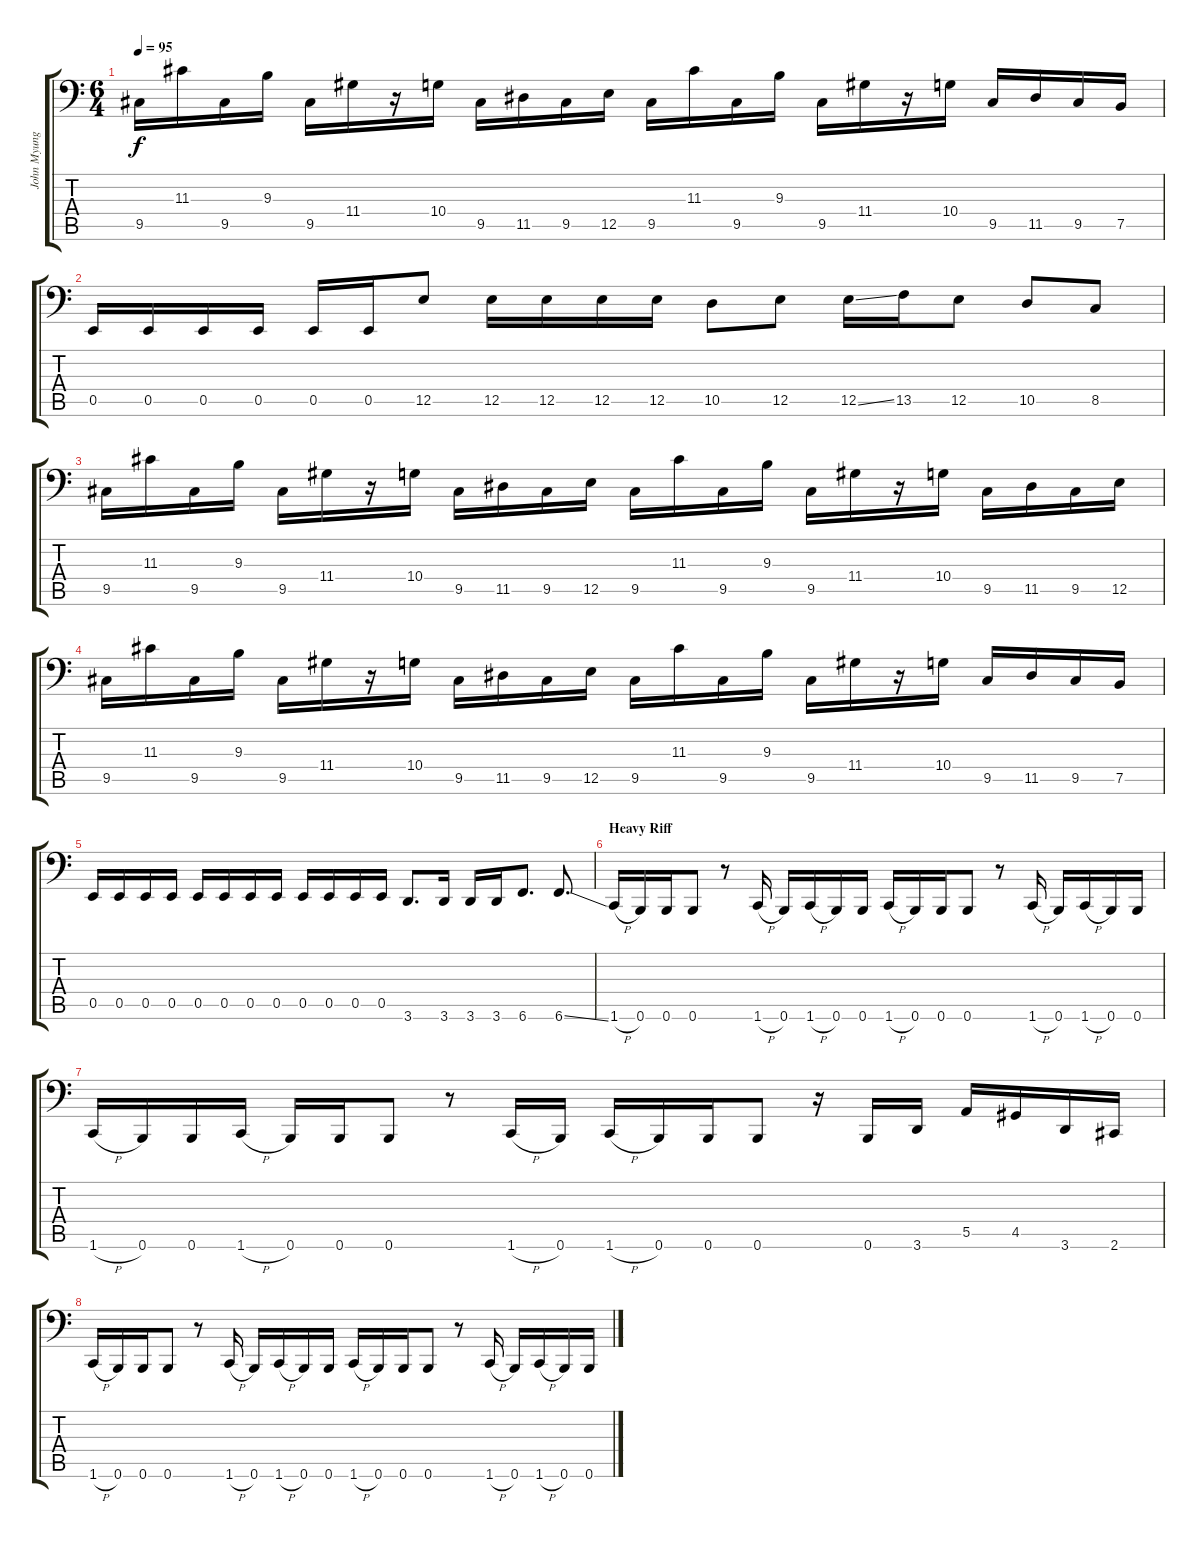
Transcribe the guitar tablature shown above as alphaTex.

\track ("John Myung" "John Myung") {instrument electricbassfinger}
\staff {score tabs}
\tuning (C3 G2 D2 A1 E1 B0) {hide}
\ts (6 4)
\tempo 95
\clef f4
\ks c
9.5.16{dy f} 11.3.16 9.5.16 9.3.16 9.5.16 11.4.16 r.16 10.4.16 9.5.16 11.5.16 9.5.16 12.5.16 9.5.16 11.3.16 9.5.16 9.3.16 9.5.16 11.4.16 r.16 10.4.16 9.5.16 11.5.16 9.5.16 7.5.16 |
0.5.16 0.5.16 0.5.16 0.5.16 0.5.16 0.5.16 12.5.8 12.5.16 12.5.16 12.5.16 12.5.16 10.5.8 12.5.8 12.5{ss}.16 13.5.16 12.5.8 10.5.8 8.5.8 |
9.5.16 11.3.16 9.5.16 9.3.16 9.5.16 11.4.16 r.16 10.4.16 9.5.16 11.5.16 9.5.16 12.5.16 9.5.16 11.3.16 9.5.16 9.3.16 9.5.16 11.4.16 r.16 10.4.16 9.5.16 11.5.16 9.5.16 12.5.16 |
9.5.16 11.3.16 9.5.16 9.3.16 9.5.16 11.4.16 r.16 10.4.16 9.5.16 11.5.16 9.5.16 12.5.16 9.5.16 11.3.16 9.5.16 9.3.16 9.5.16 11.4.16 r.16 10.4.16 9.5.16 11.5.16 9.5.16 7.5.16 |
0.5.16 0.5.16 0.5.16 0.5.16 0.5.16 0.5.16 0.5.16 0.5.16 0.5.16 0.5.16 0.5.16 0.5.16 3.6.8{d} 3.6.16 3.6.16 3.6.16 6.6.8{d} 6.6{ss}.8{d} |
\section ("" "Heavy Riff")
1.6{h}.16 0.6.16 0.6.16 0.6.8 r.8 1.6{h}.16 0.6.16 1.6{h}.16 0.6.16 0.6.16 1.6{h}.16 0.6.16 0.6.16 0.6.8 r.8 1.6{h}.16 0.6.16 1.6{h}.16 0.6.16 0.6.16 |
1.6{h}.16 0.6.16 0.6.16 1.6{h}.16 0.6.16 0.6.16 0.6.8 r.8 1.6{h}.16 0.6.16 1.6{h}.16 0.6.16 0.6.16 0.6.8 r.16 0.6.16 3.6.16 5.5.16 4.5.16 3.6.16 2.6.16 |
1.6{h}.16 0.6.16 0.6.16 0.6.8 r.8 1.6{h}.16 0.6.16 1.6{h}.16 0.6.16 0.6.16 1.6{h}.16 0.6.16 0.6.16 0.6.8 r.8 1.6{h}.16 0.6.16 1.6{h}.16 0.6.16 0.6.16
